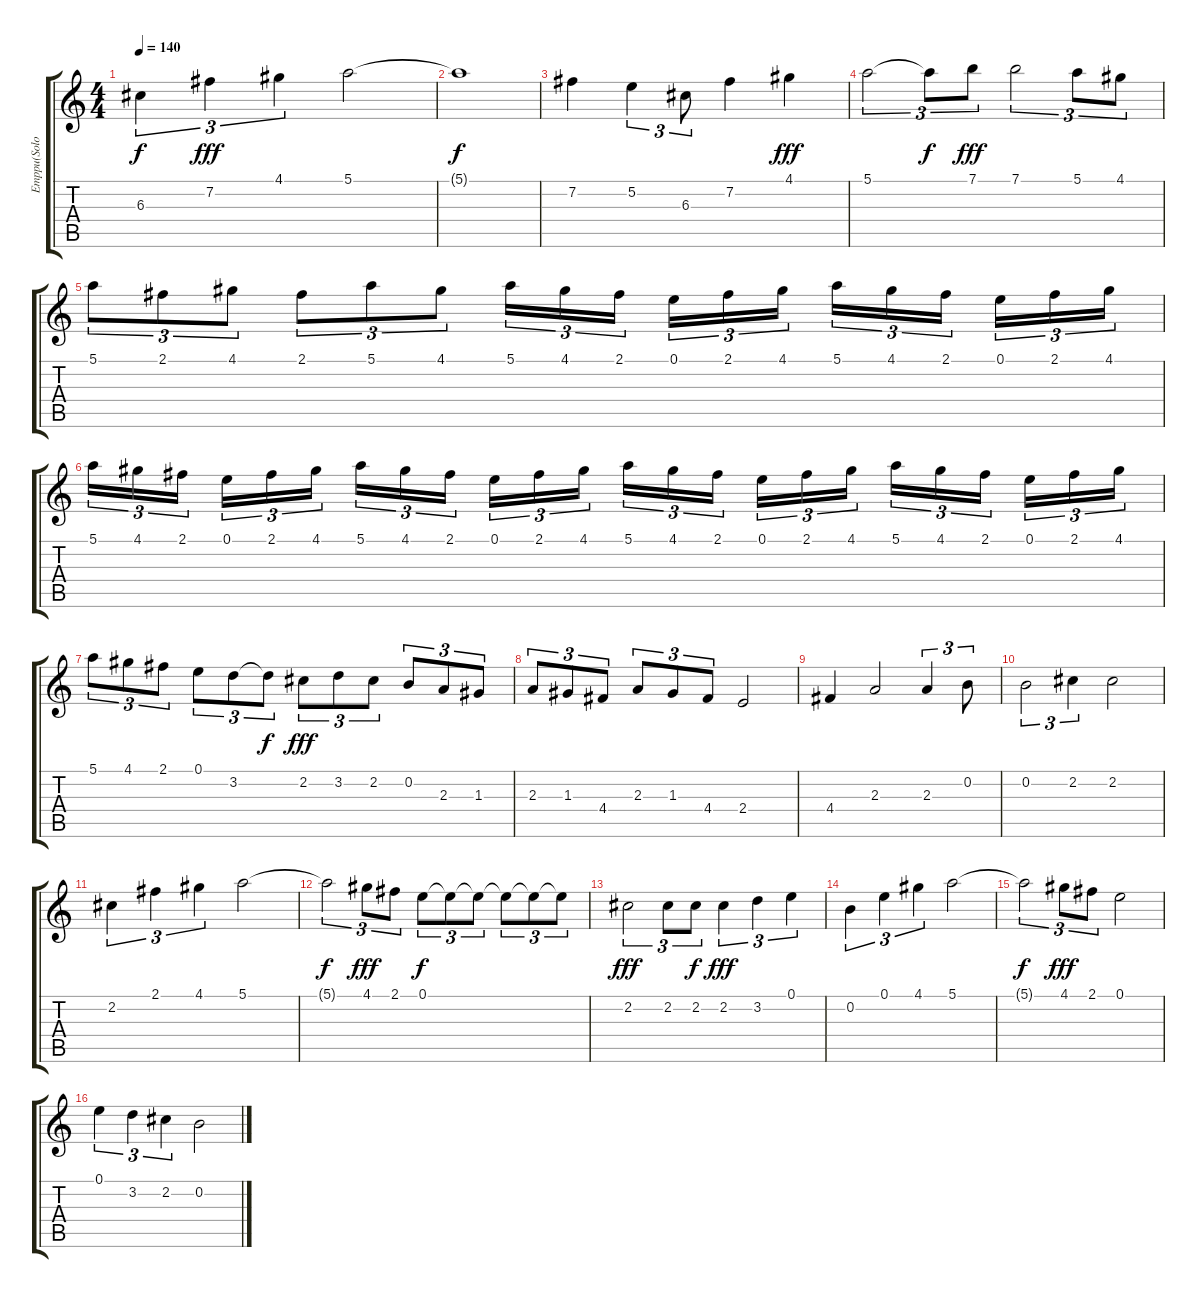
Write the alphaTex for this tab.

\track ("Emppu(Solo Guitar)" "Emppu(Solo") {instrument distortionguitar}
\staff {score tabs}
\tuning (E4 B3 G3 D3 A2 E2) {hide}
\ts (4 4)
\tempo 140
\clef g2
\ks c
6.3.4{tu (3 2) dy f} 7.2.4{tu (3 2) dy fff} 4.1.4{tu (3 2)} 5.1.2 |
5.1{t}.1{dy f} |
7.2.4 5.2.4{tu (3 2)} 6.3.8{tu (3 2)} 7.2.4 4.1.4{dy fff} |
5.1.2{tu (3 2)} 5.1{t}.8{tu (3 2) dy f} 7.1.8{tu (3 2) dy fff} 7.1.2{tu (3 2)} 5.1.8{tu (3 2)} 4.1.8{tu (3 2)} |
5.1.8{tu (3 2)} 2.1.8{tu (3 2)} 4.1.8{tu (3 2)} 2.1.8{tu (3 2)} 5.1.8{tu (3 2)} 4.1.8{tu (3 2)} 5.1.16{tu (3 2)} 4.1.16{tu (3 2)} 2.1.16{tu (3 2) beam splitsecondary} 0.1.16{tu (3 2)} 2.1.16{tu (3 2)} 4.1.16{tu (3 2)} 5.1.16{tu (3 2)} 4.1.16{tu (3 2)} 2.1.16{tu (3 2) beam splitsecondary} 0.1.16{tu (3 2)} 2.1.16{tu (3 2)} 4.1.16{tu (3 2)} |
5.1.16{tu (3 2)} 4.1.16{tu (3 2)} 2.1.16{tu (3 2) beam splitsecondary} 0.1.16{tu (3 2)} 2.1.16{tu (3 2)} 4.1.16{tu (3 2)} 5.1.16{tu (3 2)} 4.1.16{tu (3 2)} 2.1.16{tu (3 2) beam splitsecondary} 0.1.16{tu (3 2)} 2.1.16{tu (3 2)} 4.1.16{tu (3 2)} 5.1.16{tu (3 2)} 4.1.16{tu (3 2)} 2.1.16{tu (3 2) beam splitsecondary} 0.1.16{tu (3 2)} 2.1.16{tu (3 2)} 4.1.16{tu (3 2)} 5.1.16{tu (3 2)} 4.1.16{tu (3 2)} 2.1.16{tu (3 2) beam splitsecondary} 0.1.16{tu (3 2)} 2.1.16{tu (3 2)} 4.1.16{tu (3 2)} |
5.1.8{tu (3 2)} 4.1.8{tu (3 2)} 2.1.8{tu (3 2)} 0.1.8{tu (3 2)} 3.2.8{tu (3 2)} 3.2{t}.8{tu (3 2) dy f} 2.2.8{tu (3 2) dy fff} 3.2.8{tu (3 2)} 2.2.8{tu (3 2)} 0.2.8{tu (3 2)} 2.3.8{tu (3 2)} 1.3.8{tu (3 2)} |
2.3.8{tu (3 2)} 1.3.8{tu (3 2)} 4.4.8{tu (3 2)} 2.3.8{tu (3 2)} 1.3.8{tu (3 2)} 4.4.8{tu (3 2)} 2.4.2 |
4.4.4{volume 12} 2.3.2 2.3.4{tu (3 2)} 0.2.8{tu (3 2) volume 11} |
0.2.2{tu (3 2)} 2.2.4{tu (3 2)} 2.2.2 |
2.2.4{tu (3 2) volume 10} 2.1.4{tu (3 2)} 4.1.4{tu (3 2)} 5.1.2 |
5.1{t}.2{tu (3 2) dy f} 4.1.8{tu (3 2) dy fff volume 9} 2.1.8{tu (3 2)} 0.1.8{tu (3 2) dy f} 0.1{t}.8{tu (3 2)} 0.1{t}.8{tu (3 2)} 0.1{t}.8{tu (3 2)} 0.1{t}.8{tu (3 2)} 0.1{t}.8{tu (3 2)} |
2.2.2{tu (3 2) dy fff volume 8} 2.2.8{tu (3 2)} 2.2.8{tu (3 2) dy f} 2.2.4{tu (3 2) dy fff} 3.2.4{tu (3 2)} 0.1.4{tu (3 2) volume 7} |
0.2.4{tu (3 2)} 0.1.4{tu (3 2)} 4.1.4{tu (3 2)} 5.1.2 |
5.1{t}.2{tu (3 2) dy f} 4.1.8{tu (3 2) dy fff volume 6} 2.1.8{tu (3 2)} 0.1.2 |
0.1.4{tu (3 2) volume 5} 3.2.4{tu (3 2)} 2.2.4{tu (3 2)} 0.2.2
